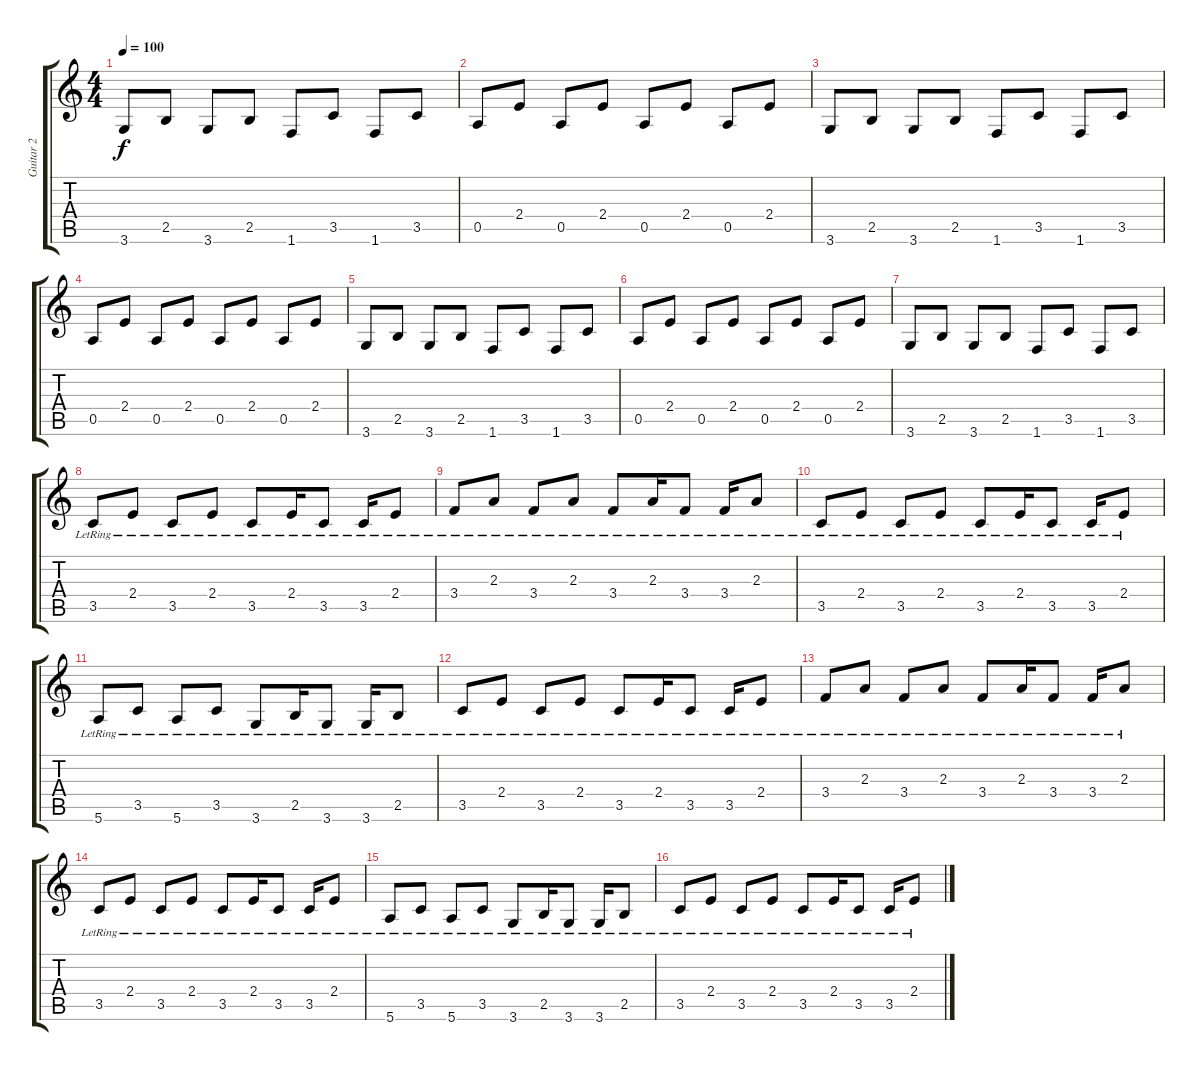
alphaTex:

\track ("Guitar 2" "Guitar 2") {instrument distortionguitar}
\staff {score tabs}
\tuning (E4 B3 G3 D3 A2 E2) {hide}
\ts (4 4)
\tempo 100
\clef g2
\ks c
3.6.8{dy f} 2.5.8 3.6.8 2.5.8 1.6.8 3.5.8 1.6.8 3.5.8 |
0.5.8 2.4.8 0.5.8 2.4.8 0.5.8 2.4.8 0.5.8 2.4.8 |
3.6.8 2.5.8 3.6.8 2.5.8 1.6.8 3.5.8 1.6.8 3.5.8 |
0.5.8 2.4.8 0.5.8 2.4.8 0.5.8 2.4.8 0.5.8 2.4.8 |
3.6.8 2.5.8 3.6.8 2.5.8 1.6.8 3.5.8 1.6.8 3.5.8 |
0.5.8 2.4.8 0.5.8 2.4.8 0.5.8 2.4.8 0.5.8 2.4.8 |
3.6.8 2.5.8 3.6.8 2.5.8 1.6.8 3.5.8 1.6.8 3.5.8 |
3.5{lr}.8 2.4{lr}.8 3.5{lr}.8 2.4{lr}.8 3.5{lr}.8 2.4{lr}.16 3.5{lr}.8 3.5{lr}.16 2.4{lr}.8 |
3.4{lr}.8 2.3{lr}.8 3.4{lr}.8 2.3{lr}.8 3.4{lr}.8 2.3{lr}.16 3.4{lr}.8 3.4{lr}.16 2.3{lr}.8 |
3.5{lr}.8 2.4{lr}.8 3.5{lr}.8 2.4{lr}.8 3.5{lr}.8 2.4{lr}.16 3.5{lr}.8 3.5{lr}.16 2.4{lr}.8 |
5.6{lr}.8 3.5{lr}.8 5.6{lr}.8 3.5{lr}.8 3.6{lr}.8 2.5{lr}.16 3.6{lr}.8 3.6{lr}.16 2.5{lr}.8 |
3.5{lr}.8 2.4{lr}.8 3.5{lr}.8 2.4{lr}.8 3.5{lr}.8 2.4{lr}.16 3.5{lr}.8 3.5{lr}.16 2.4{lr}.8 |
3.4{lr}.8 2.3{lr}.8 3.4{lr}.8 2.3{lr}.8 3.4{lr}.8 2.3{lr}.16 3.4{lr}.8 3.4{lr}.16 2.3{lr}.8 |
3.5{lr}.8 2.4{lr}.8 3.5{lr}.8 2.4{lr}.8 3.5{lr}.8 2.4{lr}.16 3.5{lr}.8 3.5{lr}.16 2.4{lr}.8 |
5.6{lr}.8 3.5{lr}.8 5.6{lr}.8 3.5{lr}.8 3.6{lr}.8 2.5{lr}.16 3.6{lr}.8 3.6{lr}.16 2.5{lr}.8 |
3.5{lr}.8 2.4{lr}.8 3.5{lr}.8 2.4{lr}.8 3.5{lr}.8 2.4{lr}.16 3.5{lr}.8 3.5{lr}.16 2.4{lr}.8
